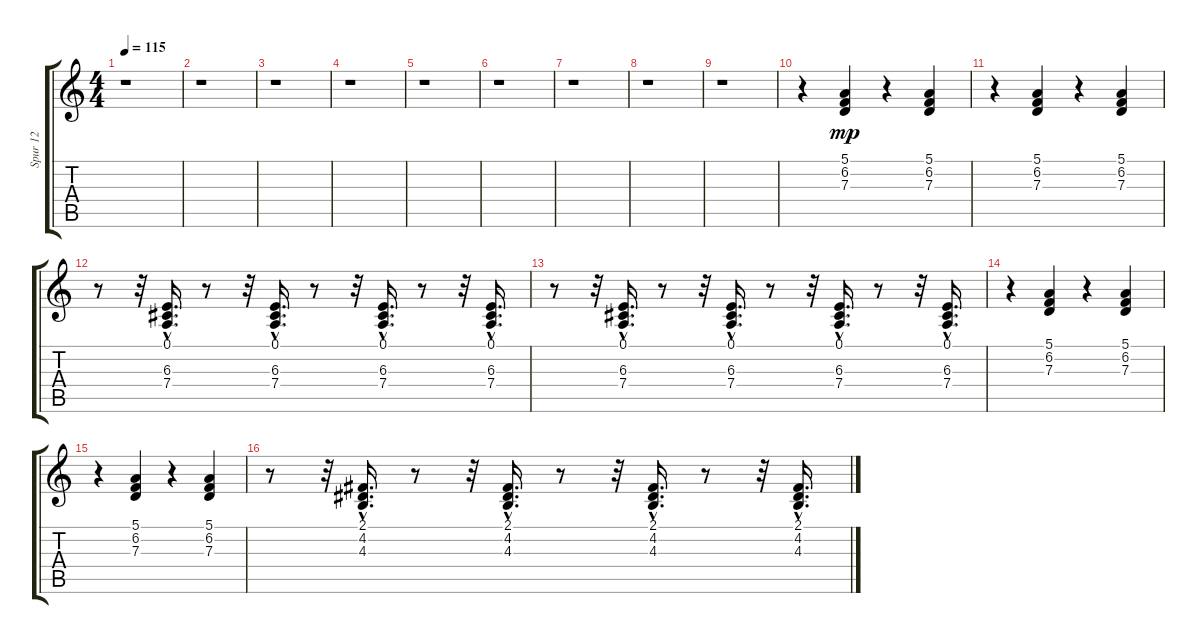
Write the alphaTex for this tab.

\track ("Spur 12" "Spur 12") {instrument kalimba}
\staff {score tabs}
\tuning (E4 B3 G3 D3 A2 E2) {hide}
\ts (4 4)
\tempo 115
\clef g2
\ks c
r.1{dy mp} |
r.1 |
r.1 |
r.1 |
r.1 |
r.1 |
r.1 |
r.1 |
r.1 |
r.4 (5.1 6.2 7.3).4 r.4 (5.1 6.2 7.3).4 |
r.4 (5.1 6.2 7.3).4 r.4 (5.1 6.2 7.3).4 |
r.8 r.32 (0.1{hac} 6.3{hac} 7.4{hac}).16{d} r.8 r.32 (0.1{hac} 6.3{hac} 7.4{hac}).16{d} r.8 r.32 (0.1{hac} 6.3{hac} 7.4{hac}).16{d} r.8 r.32 (0.1{hac} 6.3{hac} 7.4{hac}).16{d} |
r.8 r.32 (0.1{hac} 6.3{hac} 7.4{hac}).16{d} r.8 r.32 (0.1{hac} 6.3{hac} 7.4{hac}).16{d} r.8 r.32 (0.1{hac} 6.3{hac} 7.4{hac}).16{d} r.8 r.32 (0.1{hac} 6.3{hac} 7.4{hac}).16{d} |
r.4 (5.1 6.2 7.3).4 r.4 (5.1 6.2 7.3).4 |
r.4 (5.1 6.2 7.3).4 r.4 (5.1 6.2 7.3).4 |
r.8 r.32 (2.1{hac} 4.2{hac} 4.3{hac}).16{d} r.8 r.32 (2.1{hac} 4.2{hac} 4.3{hac}).16{d} r.8 r.32 (2.1{hac} 4.2{hac} 4.3{hac}).16{d} r.8 r.32 (2.1{hac} 4.2{hac} 4.3{hac}).16{d}
